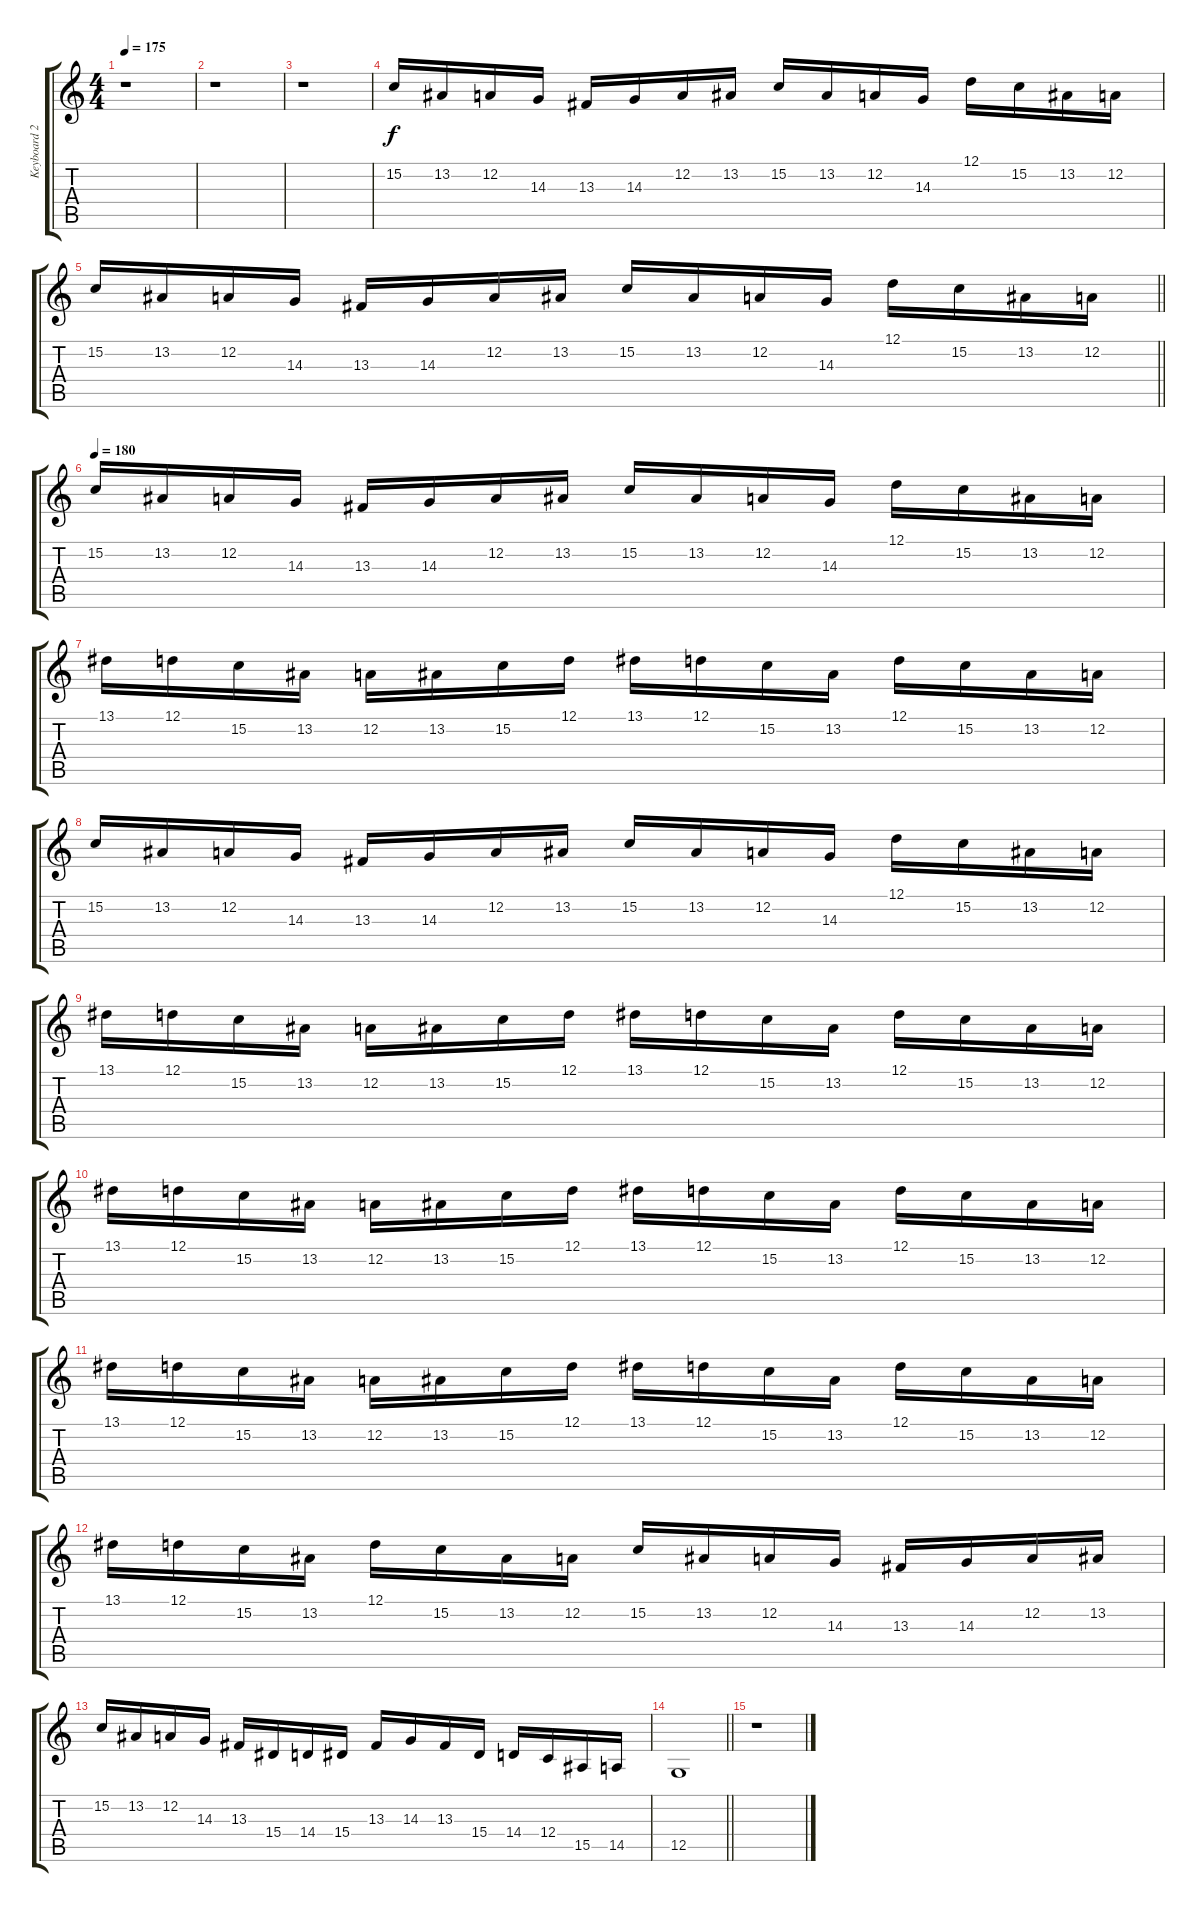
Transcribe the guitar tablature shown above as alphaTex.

\track ("Keyboard 2 (Harpsichord)" "Keyboard 2") {instrument harpsichord}
\staff {score tabs}
\tuning (D4 A3 F3 C3 G2 D2) {hide}
\ts (4 4)
\tempo 175
\clef g2
\ks c
r.1{dy f} |
r.1 |
r.1 |
15.2.16 13.2.16 12.2.16 14.3.16 13.3.16 14.3.16 12.2.16 13.2.16 15.2.16 13.2.16 12.2.16 14.3.16 12.1.16 15.2.16 13.2.16 12.2.16 |
\barLineRight lightlight
15.2.16 13.2.16 12.2.16 14.3.16 13.3.16 14.3.16 12.2.16 13.2.16 15.2.16 13.2.16 12.2.16 14.3.16 12.1.16 15.2.16 13.2.16 12.2.16 |
\tempo 180
15.2.16 13.2.16 12.2.16 14.3.16 13.3.16 14.3.16 12.2.16 13.2.16 15.2.16 13.2.16 12.2.16 14.3.16 12.1.16 15.2.16 13.2.16 12.2.16 |
13.1.16 12.1.16 15.2.16 13.2.16 12.2.16 13.2.16 15.2.16 12.1.16 13.1.16 12.1.16 15.2.16 13.2.16 12.1.16 15.2.16 13.2.16 12.2.16 |
15.2.16 13.2.16 12.2.16 14.3.16 13.3.16 14.3.16 12.2.16 13.2.16 15.2.16 13.2.16 12.2.16 14.3.16 12.1.16 15.2.16 13.2.16 12.2.16 |
13.1.16 12.1.16 15.2.16 13.2.16 12.2.16 13.2.16 15.2.16 12.1.16 13.1.16 12.1.16 15.2.16 13.2.16 12.1.16 15.2.16 13.2.16 12.2.16 |
13.1.16 12.1.16 15.2.16 13.2.16 12.2.16 13.2.16 15.2.16 12.1.16 13.1.16 12.1.16 15.2.16 13.2.16 12.1.16 15.2.16 13.2.16 12.2.16 |
13.1.16 12.1.16 15.2.16 13.2.16 12.2.16 13.2.16 15.2.16 12.1.16 13.1.16 12.1.16 15.2.16 13.2.16 12.1.16 15.2.16 13.2.16 12.2.16 |
13.1.16 12.1.16 15.2.16 13.2.16 12.1.16 15.2.16 13.2.16 12.2.16 15.2.16 13.2.16 12.2.16 14.3.16 13.3.16 14.3.16 12.2.16 13.2.16 |
15.2.16 13.2.16 12.2.16 14.3.16 13.3.16 15.4.16 14.4.16 15.4.16 13.3.16 14.3.16 13.3.16 15.4.16 14.4.16 12.4.16 15.5.16 14.5.16 |
\barLineRight lightlight
12.5.1 |
r.1
